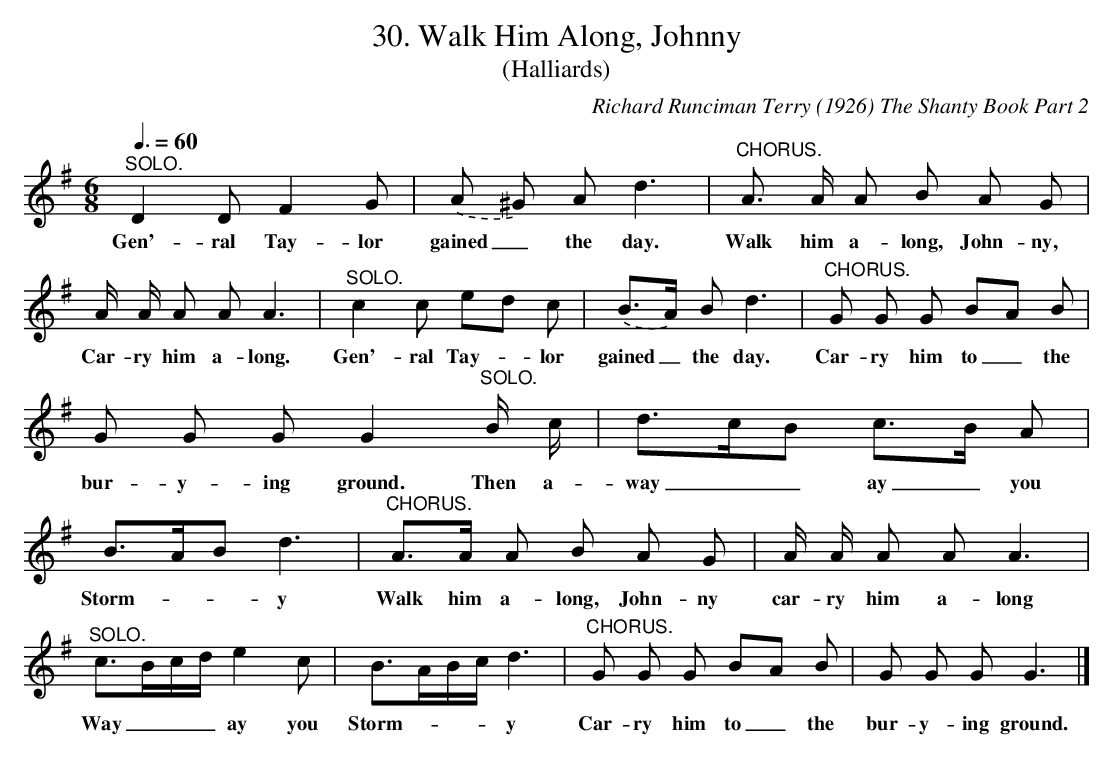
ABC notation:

X:1
T:30. Walk Him Along, Johnny
T:(Halliards)
C:Richard Runciman Terry (1926) The Shanty Book Part 2
L:1/8
Q:3/8=60
M:6/8
K:G
"^SOLO." D2 D F2 G | .(A ^G) A d3 | "^CHORUS." A> A A B A G | A/ A/ A A A3 |
w: Gen'-ral Tay-lor | gained_ the day. | Walk him a-long, John-ny, | Car-ry him a-long. |
"^SOLO." c2 c ed c | .(B>A) B d3 | "^CHORUS." G G G BA B |
w: Gen'-ral Tay-_lor gained_ the day. | Car-ry him to_ the |
G G G G2 "^SOLO." B/ c/ | d>cB c>B A | B>AB d3 |
w: bur-y-ing ground. Then a- | way__ ay_ you | Storm-__y |
"^CHORUS." A>A A B A G | A/ A/ A A A3 | "^SOLO." c>Bc/d/ e2 c |
w: Walk him a-long, John-ny | car-ry him a-long | Way___ ay you |
B>AB/c/ d3 | "^CHORUS." G G G BA B | G G G G3 |]
w: Storm-___y | Car-ry him to_ the | bur-y-ing ground. |
